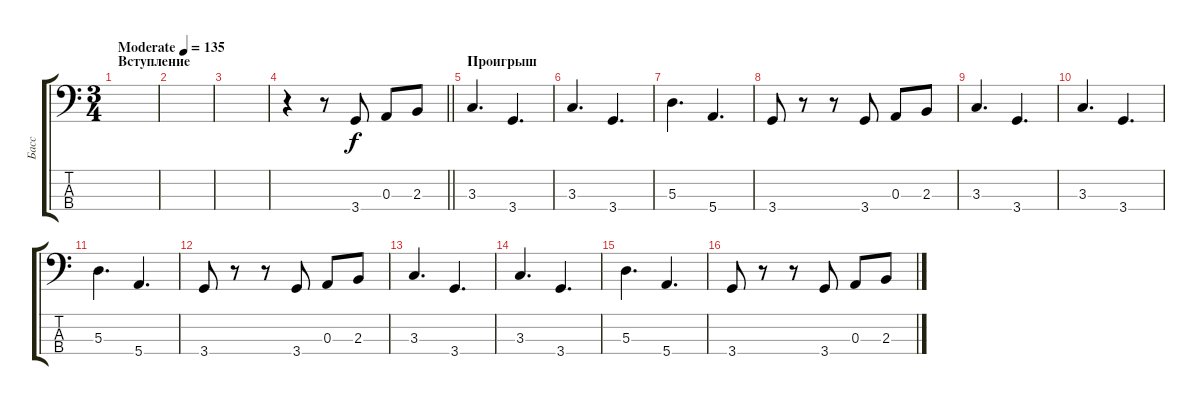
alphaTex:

\track ("Басс" "Басс") {instrument electricbassfinger}
\staff {score tabs}
\tuning (G2 D2 A1 E1) {hide}
\ts (3 4)
\section ("" "Вступление")
\tempo (135 "Moderate")
\clef f4
\ks c
|
|
|
\barLineRight lightlight
r.4 r.8 3.4.8 0.3.8 2.3.8 |
\section ("" "Проигрыш")
3.3.4{d} 3.4.4{d} |
3.3.4{d} 3.4.4{d} |
5.3.4{d} 5.4.4{d} |
3.4.8 r.8 r.8 3.4.8 0.3.8 2.3.8 |
3.3.4{d} 3.4.4{d} |
3.3.4{d} 3.4.4{d} |
5.3.4{d} 5.4.4{d} |
3.4.8 r.8 r.8 3.4.8 0.3.8 2.3.8 |
3.3.4{d} 3.4.4{d} |
3.3.4{d} 3.4.4{d} |
5.3.4{d} 5.4.4{d} |
3.4.8 r.8 r.8 3.4.8 0.3.8 2.3.8
